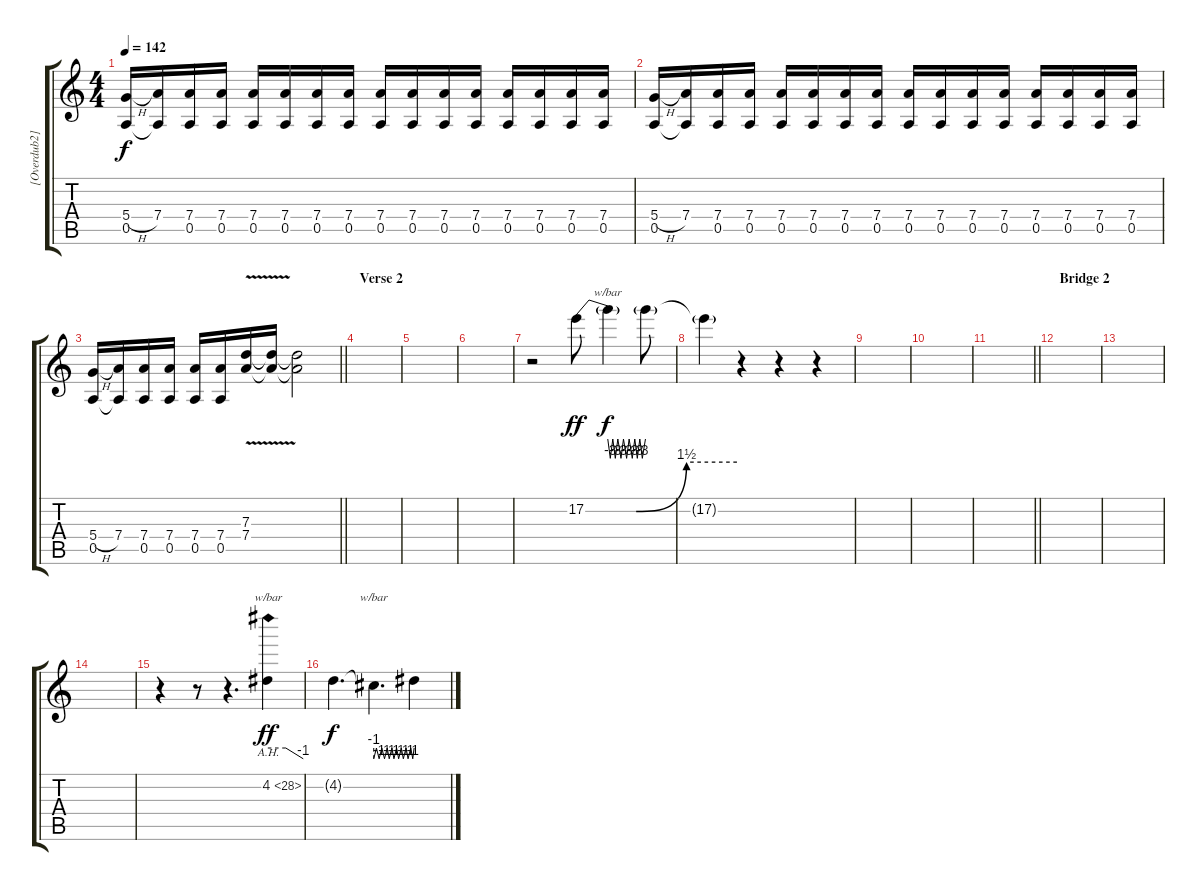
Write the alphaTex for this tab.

\track ("[Overdub2]" "[Overdub2]") {instrument distortionguitar}
\staff {score tabs}
\tuning (E4 B3 G3 D3 A2 E2) {hide}
\ts (4 4)
\tempo 142
\clef g2
\ks c
(5.4{h} 0.5).16{dy f} (7.4 0.5{t}).16 (7.4 0.5).16 (7.4 0.5).16 (7.4 0.5).16 (7.4 0.5).16 (7.4 0.5).16 (7.4 0.5).16 (7.4 0.5).16 (7.4 0.5).16 (7.4 0.5).16 (7.4 0.5).16 (7.4 0.5).16 (7.4 0.5).16 (7.4 0.5).16 (7.4 0.5).16 |
(5.4{h} 0.5).16 (7.4 0.5{t}).16 (7.4 0.5).16 (7.4 0.5).16 (7.4 0.5).16 (7.4 0.5).16 (7.4 0.5).16 (7.4 0.5).16 (7.4 0.5).16 (7.4 0.5).16 (7.4 0.5).16 (7.4 0.5).16 (7.4 0.5).16 (7.4 0.5).16 (7.4 0.5).16 (7.4 0.5).16 |
\barLineRight lightlight
(5.4{h} 0.5).16 (7.4 0.5{t}).16 (7.4 0.5).16 (7.4 0.5).16 (7.4 0.5).16 (7.4 0.5).16 (7.3{v} 7.4{v}).16 (7.3{t} 7.4{t}).16 (7.3{t} 7.4{t}).2 |
\section ("" "Verse 2")
|
|
|
r.2{volume 15} 17.2{be (custom 0 0 20 0 40 6 60 6)}.8{dy ff} 17.2{t}.4{tbe (custom default 0 0 4 -12 8 0 12 -12 16 0 21 -12 25 0 30 -12 34 0 39 -12 43 0 47 -12 51 0 55 -12 60 0) dy f} 17.2{t}.8 |
17.2{t}.4 r.4 r.4 r.4 |
|
|
\barLineRight lightlight
|
\section ("" "Bridge 2")
|
|
|
r.4 r.8 r.4{d} 4.2{ah 24}.4{tbe (custom default 0 0 30 0 60 -4) dy ff} |
4.2{t}.4{d dy f} 4.2{t}.4{d tbe (custom default 0 -4 4 0 8 -4 12 0 16 -4 20 0 23 -4 27 0 30 -4 34 0 37 -4 41 0 44 -4 48 0 51 -4 55 0 58 -4 60 0)} 4.2{t}.4
